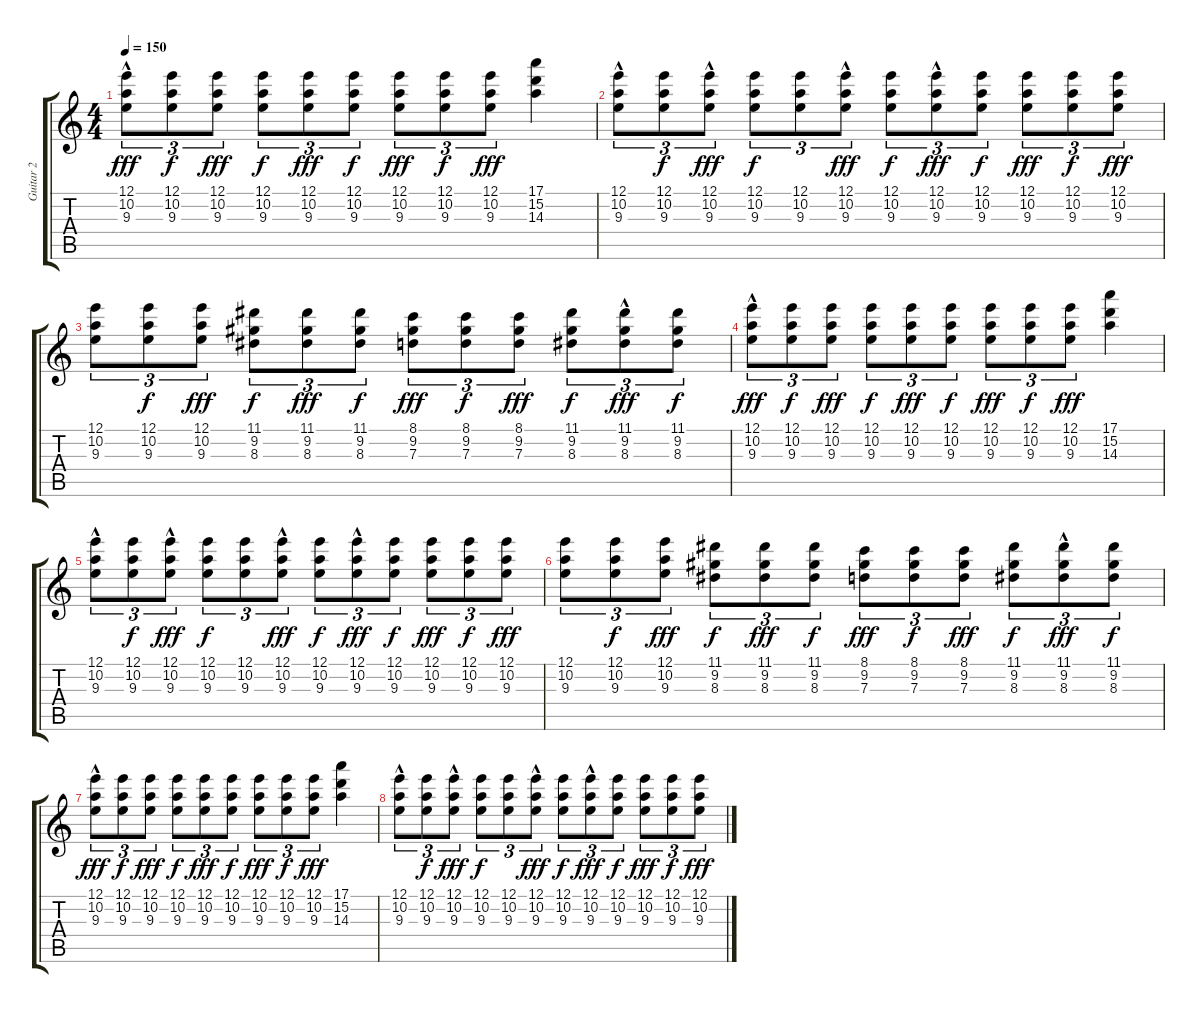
\track ("Guitar 2" "Guitar 2") {instrument distortionguitar}
\staff {score tabs}
\tuning (E4 B3 G3 D3 A2 E2) {hide}
\ts (4 4)
\tempo 150
\clef g2
\ks c
(12.1{hac} 10.2 9.3{hac}).8{tu (3 2) dy fff} (12.1 10.2 9.3).8{tu (3 2) dy f} (12.1 10.2 9.3).8{tu (3 2) dy fff} (12.1 10.2 9.3).8{tu (3 2) dy f} (12.1 10.2 9.3).8{tu (3 2) dy fff} (12.1 10.2 9.3).8{tu (3 2) dy f} (12.1 10.2 9.3).8{tu (3 2) dy fff} (12.1 10.2 9.3).8{tu (3 2) dy f} (12.1 10.2 9.3).8{tu (3 2) dy fff} (17.1 15.2 14.3).4 |
(12.1{hac} 10.2 9.3{hac}).8{tu (3 2)} (12.1 10.2 9.3).8{tu (3 2) dy f} (12.1{hac} 10.2 9.3{hac}).8{tu (3 2) dy fff} (12.1 10.2 9.3).8{tu (3 2) dy f} (12.1 10.2 9.3).8{tu (3 2)} (12.1{hac} 10.2 9.3{hac}).8{tu (3 2) dy fff} (12.1 10.2 9.3).8{tu (3 2) dy f} (12.1{hac} 10.2 9.3{hac}).8{tu (3 2) dy fff} (12.1 10.2 9.3).8{tu (3 2) dy f} (12.1 10.2 9.3).8{tu (3 2) dy fff} (12.1 10.2 9.3).8{tu (3 2) dy f} (12.1 10.2 9.3).8{tu (3 2) dy fff} |
(12.1 10.2 9.3).8{tu (3 2)} (12.1 10.2 9.3).8{tu (3 2) dy f} (12.1 10.2 9.3).8{tu (3 2) dy fff} (11.1 9.2 8.3).8{tu (3 2) dy f} (11.1 9.2 8.3).8{tu (3 2) dy fff} (11.1 9.2 8.3).8{tu (3 2) dy f} (8.1 9.2 7.3).8{tu (3 2) dy fff} (8.1 9.2 7.3).8{tu (3 2) dy f} (8.1 9.2 7.3).8{tu (3 2) dy fff} (11.1 9.2 8.3).8{tu (3 2) dy f} (11.1{hac} 9.2 8.3{hac}).8{tu (3 2) dy fff} (11.1 9.2 8.3).8{tu (3 2) dy f} |
(12.1{hac} 10.2 9.3{hac}).8{tu (3 2) dy fff} (12.1 10.2 9.3).8{tu (3 2) dy f} (12.1 10.2 9.3).8{tu (3 2) dy fff} (12.1 10.2 9.3).8{tu (3 2) dy f} (12.1 10.2 9.3).8{tu (3 2) dy fff} (12.1 10.2 9.3).8{tu (3 2) dy f} (12.1 10.2 9.3).8{tu (3 2) dy fff} (12.1 10.2 9.3).8{tu (3 2) dy f} (12.1 10.2 9.3).8{tu (3 2) dy fff} (17.1 15.2 14.3).4 |
(12.1{hac} 10.2 9.3{hac}).8{tu (3 2)} (12.1 10.2 9.3).8{tu (3 2) dy f} (12.1{hac} 10.2 9.3{hac}).8{tu (3 2) dy fff} (12.1 10.2 9.3).8{tu (3 2) dy f} (12.1 10.2 9.3).8{tu (3 2)} (12.1{hac} 10.2 9.3{hac}).8{tu (3 2) dy fff} (12.1 10.2 9.3).8{tu (3 2) dy f} (12.1{hac} 10.2 9.3{hac}).8{tu (3 2) dy fff} (12.1 10.2 9.3).8{tu (3 2) dy f} (12.1 10.2 9.3).8{tu (3 2) dy fff} (12.1 10.2 9.3).8{tu (3 2) dy f} (12.1 10.2 9.3).8{tu (3 2) dy fff} |
(12.1 10.2 9.3).8{tu (3 2)} (12.1 10.2 9.3).8{tu (3 2) dy f} (12.1 10.2 9.3).8{tu (3 2) dy fff} (11.1 9.2 8.3).8{tu (3 2) dy f} (11.1 9.2 8.3).8{tu (3 2) dy fff} (11.1 9.2 8.3).8{tu (3 2) dy f} (8.1 9.2 7.3).8{tu (3 2) dy fff} (8.1 9.2 7.3).8{tu (3 2) dy f} (8.1 9.2 7.3).8{tu (3 2) dy fff} (11.1 9.2 8.3).8{tu (3 2) dy f} (11.1{hac} 9.2 8.3{hac}).8{tu (3 2) dy fff} (11.1 9.2 8.3).8{tu (3 2) dy f} |
(12.1{hac} 10.2 9.3{hac}).8{tu (3 2) dy fff} (12.1 10.2 9.3).8{tu (3 2) dy f} (12.1 10.2 9.3).8{tu (3 2) dy fff} (12.1 10.2 9.3).8{tu (3 2) dy f} (12.1 10.2 9.3).8{tu (3 2) dy fff} (12.1 10.2 9.3).8{tu (3 2) dy f} (12.1 10.2 9.3).8{tu (3 2) dy fff} (12.1 10.2 9.3).8{tu (3 2) dy f} (12.1 10.2 9.3).8{tu (3 2) dy fff} (17.1 15.2 14.3).4 |
(12.1{hac} 10.2 9.3{hac}).8{tu (3 2)} (12.1 10.2 9.3).8{tu (3 2) dy f} (12.1{hac} 10.2 9.3{hac}).8{tu (3 2) dy fff} (12.1 10.2 9.3).8{tu (3 2) dy f} (12.1 10.2 9.3).8{tu (3 2)} (12.1{hac} 10.2 9.3{hac}).8{tu (3 2) dy fff} (12.1 10.2 9.3).8{tu (3 2) dy f} (12.1{hac} 10.2 9.3{hac}).8{tu (3 2) dy fff} (12.1 10.2 9.3).8{tu (3 2) dy f} (12.1 10.2 9.3).8{tu (3 2) dy fff} (12.1 10.2 9.3).8{tu (3 2) dy f} (12.1 10.2 9.3).8{tu (3 2) dy fff}
